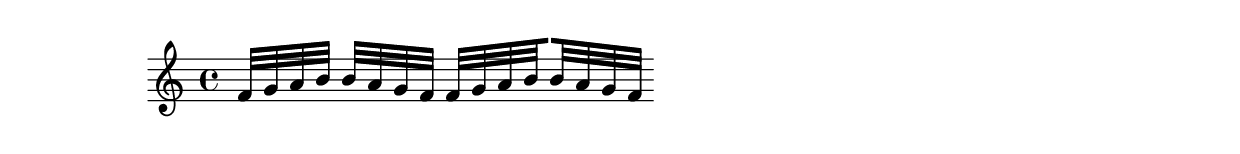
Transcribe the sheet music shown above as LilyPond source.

\version "2.18.0"

\header {
  texidoc = "
You can alter the number of stems in a beam. In this example, two sets
of four 32nds are joined, as if they were 8th notes.




"
  doctitle = "Altering the number of stems in a beam"
}
%% http://lsr.di.unimi.it/LSR/Item?id=98
%% see also http://www.lilypond.org/doc/v2.18/Documentation/notation/beams

\new Voice
\relative c' {
  \set Timing.beamExceptions =
  #'(                         
     (end .                   
      (                       
       ((1 . 32) . (4 4 4 4 4 4 4 4))   
      ))) 
  f32 g a b b a g f

  f32 g a
  \set stemRightBeamCount = #1 b
  \set stemLeftBeamCount = #1 b
  a g f
}
